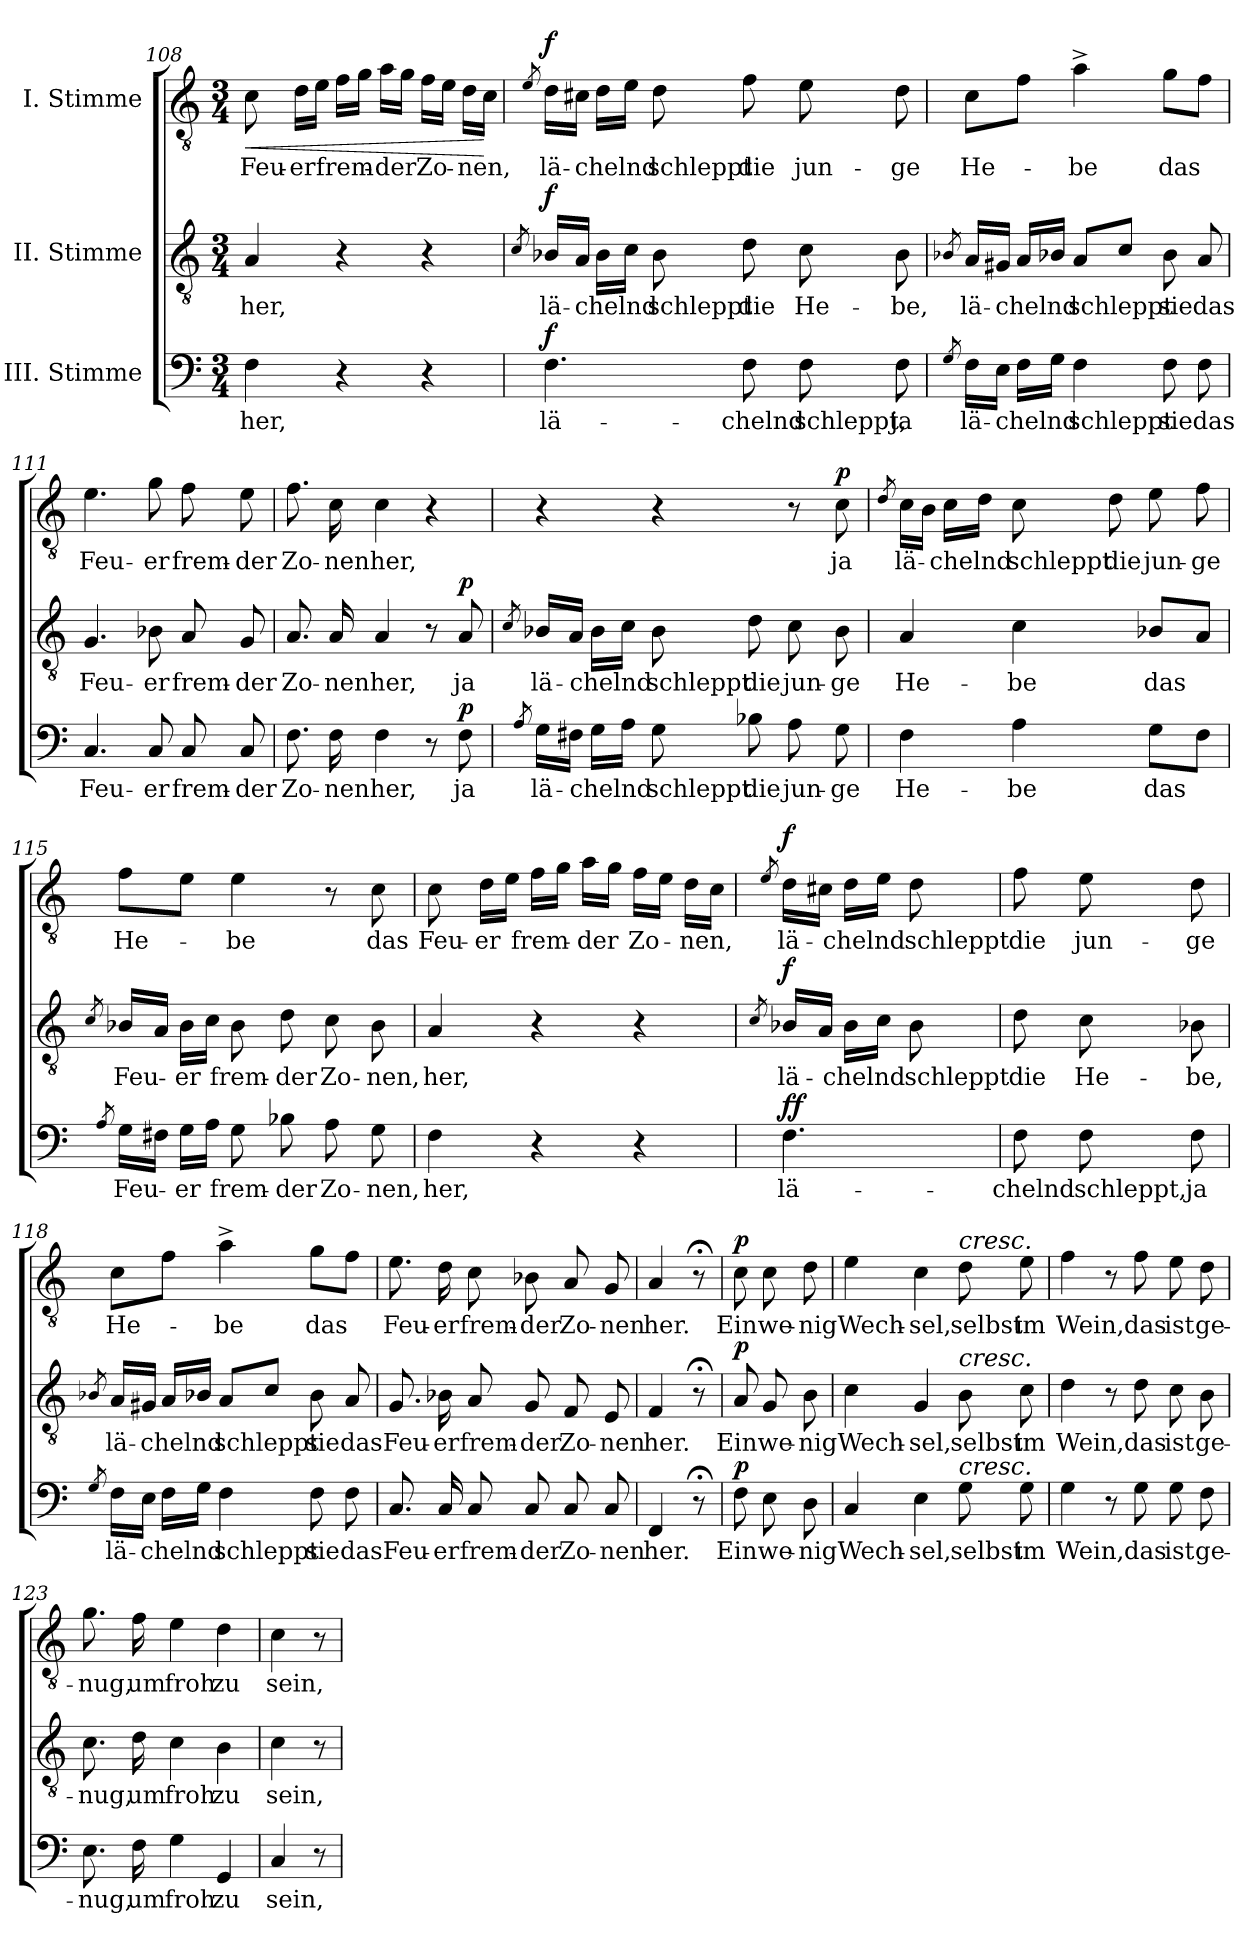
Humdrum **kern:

**kern	**text	**dynam	**kern	**text	**dynam	**kern	**text	**dynam
*part3	*part3	*part3	*part2	*part2	*part2	*part1	*part1	*part1
*staff3	*staff3	*staff3	*staff2	*staff2	*staff2	*staff1	*staff1	*staff1
*I"III. Stimme	*	*	*I"II. Stimme	*	*	*I"I. Stimme	*	*
*clefF4	*	*	*clefGv2	*	*	*clefGv2	*	*
*k[]	*	*	*k[]	*	*	*k[]	*	*
*M3/4	*	*	*M3/4	*	*	*M3/4	*	*
=108	=108	=108	=108	=108	=108	=108	=108	=108
!	!LO:LY:b	!	!	!LO:LY:b	!	!	!LO:LY:b	!LO:HP:b
4F\	her,	.	4A/	her,	.	8c\	Feu-	<
!	!	!	!	!	!	!	!LO:LY:b	!
.	.	.	.	.	.	16d\LL	-er	.
.	.	.	.	.	.	16e\JJ	.	.
!	!	!	!	!	!	!	!LO:LY:b	!
4r	.	.	4r	.	.	16f\LL	frem-	.
.	.	.	.	.	.	16g\JJ	.	.
!	!	!	!	!	!	!	!LO:LY:b	!
.	.	.	.	.	.	16a\LL	-der	.
.	.	.	.	.	.	16g\JJ	.	.
!	!	!	!	!	!	!	!LO:LY:b	!
4r	.	.	4r	.	.	16f\LL	Zo-	.
.	.	.	.	.	.	16e\JJ	.	.
!	!	!	!	!	!	!	!LO:LY:b	!
.	.	.	.	.	.	16d\LL	-nen,	.
.	.	.	.	.	.	16c\JJ	.	[
!!LO:PB:g=z
=109	=109	=109	=109	=109	=109	=109	=109	=109
.	.	.	8qc/	.	.	8qe/	.	.
!	!LO:LY:b	!LO:DY:a	!	!LO:LY:b	!LO:DY:a	!	!LO:LY:b	!LO:DY:a
4.F\	lä-	f	16B-X/LL	lä-	f	16d\LL	lä-	f
.	.	.	16A/JJ	.	.	16c#X\JJ	.	.
!	!	!	!	!LO:LY:b	!	!	!LO:LY:b	!
.	.	.	16B-\LL	-chelnd	.	16d\LL	-chelnd	.
.	.	.	16c\JJ	.	.	16e\JJ	.	.
!	!	!	!	!LO:LY:b	!	!	!LO:LY:b	!
.	.	.	8B-\	schleppt	.	8d\	schleppt	.
!	!LO:LY:b	!	!	!LO:LY:b	!	!	!LO:LY:b	!
8F\	-chelnd	.	8d\	die	.	8f\	die	.
!	!LO:LY:b	!	!	!LO:LY:b	!	!	!LO:LY:b	!
8F\	schleppt,	.	8c\	He-	.	8e\	jun-	.
!	!LO:LY:b	!	!	!LO:LY:b	!	!	!LO:LY:b	!
8F\	ja	.	8B-\	-be,	.	8d\	-ge	.
=110	=110	=110	=110	=110	=110	=110	=110	=110
8qG/	.	.	8qB-X/	.	.	.	.	.
!	!LO:LY:b	!	!	!LO:LY:b	!	!	!LO:LY:b	!
16F\LL	lä-	.	16A/LL	lä-	.	8c\L	He-	.
16E\JJ	.	.	16G#X/JJ	.	.	.	.	.
!	!LO:LY:b	!	!	!LO:LY:b	!	!	!	!
16F\LL	-chelnd	.	16A/LL	-chelnd	.	8f\J	.	.
16G\JJ	.	.	16B-X/JJ	.	.	.	.	.
!	!LO:LY:b	!	!	!LO:LY:b	!	!	!LO:LY:b	!
4F\	schleppt	.	8A/L	schleppt	.	4a^\	-be	.
.	.	.	8c/J	.	.	.	.	.
!	!LO:LY:b	!	!	!LO:LY:b	!	!	!LO:LY:b	!
8F\	sie	.	8B-\	sie	.	8g\L	das	.
!	!LO:LY:b	!	!	!LO:LY:b	!	!	!	!
8F\	das	.	8A/	das	.	8f\J	.	.
=111	=111	=111	=111	=111	=111	=111	=111	=111
!	!LO:LY:b	!	!	!LO:LY:b	!	!	!LO:LY:b	!
4.C/	Feu-	.	4.G/	Feu-	.	4.e\	Feu-	.
!	!LO:LY:b	!	!	!LO:LY:b	!	!	!LO:LY:b	!
8C/	-er	.	8B-X\	-er	.	8g\	-er	.
!	!LO:LY:b	!	!	!LO:LY:b	!	!	!LO:LY:b	!
8C/	frem-	.	8A/	frem-	.	8f\	frem-	.
!	!LO:LY:b	!	!	!LO:LY:b	!	!	!LO:LY:b	!
8C/	-der	.	8G/	-der	.	8e\	-der	.
!!LO:LB:g=z
=112	=112	=112	=112	=112	=112	=112	=112	=112
!	!LO:LY:b	!	!	!LO:LY:b	!	!	!LO:LY:b	!
8.F\	Zo-	.	8.A/	Zo-	.	8.f\	Zo-	.
!	!LO:LY:b	!	!	!LO:LY:b	!	!	!LO:LY:b	!
16F\	-nen	.	16A/	-nen	.	16c\	-nen	.
!	!LO:LY:b	!	!	!LO:LY:b	!	!	!LO:LY:b	!
4F\	her,	.	4A/	her,	.	4c\	her,	.
8r	.	.	8r	.	.	4r	.	.
!	!LO:LY:b	!LO:DY:a	!	!LO:LY:b	!LO:DY:a	!	!	!
8F\	ja	p	8A/	ja	p	.	.	.
=113	=113	=113	=113	=113	=113	=113	=113	=113
8qA/	.	.	8qc/	.	.	.	.	.
!	!LO:LY:b	!	!	!LO:LY:b	!	!	!	!
16G\LL	lä-	.	16B-X/LL	lä-	.	4r	.	.
16F#X\JJ	.	.	16A/JJ	.	.	.	.	.
!	!LO:LY:b	!	!	!LO:LY:b	!	!	!	!
16G\LL	-chelnd	.	16B-\LL	-chelnd	.	.	.	.
16A\JJ	.	.	16c\JJ	.	.	.	.	.
!	!LO:LY:b	!	!	!LO:LY:b	!	!	!	!
8G\	schleppt	.	8B-\	schleppt	.	4r	.	.
!	!LO:LY:b	!	!	!LO:LY:b	!	!	!	!
8B-X\	die	.	8d\	die	.	.	.	.
!	!LO:LY:b	!	!	!LO:LY:b	!	!	!	!
8A\	jun-	.	8c\	jun-	.	8r	.	.
!	!LO:LY:b	!	!	!LO:LY:b	!	!	!LO:LY:b	!LO:DY:a
8G\	-ge	.	8B-\	-ge	.	8c\	ja	p
=114	=114	=114	=114	=114	=114	=114	=114	=114
.	.	.	.	.	.	8qd/	.	.
!	!LO:LY:b	!	!	!LO:LY:b	!	!	!LO:LY:b	!
4F\	He-	.	4A/	He-	.	16c\LL	lä-	.
.	.	.	.	.	.	16B\JJ	.	.
!	!	!	!	!	!	!	!LO:LY:b	!
.	.	.	.	.	.	16c\LL	-chelnd	.
.	.	.	.	.	.	16d\JJ	.	.
!	!LO:LY:b	!	!	!LO:LY:b	!	!	!LO:LY:b	!
4A\	-be	.	4c\	-be	.	8c\	schleppt	.
!	!	!	!	!	!	!	!LO:LY:b	!
.	.	.	.	.	.	8d\	die	.
!	!LO:LY:b	!	!	!LO:LY:b	!	!	!LO:LY:b	!
8G\L	das	.	8B-X/L	das	.	8e\	jun-	.
!	!	!	!	!	!	!	!LO:LY:b	!
8F\J	.	.	8A/J	.	.	8f\	-ge	.
!!LO:LB:g=z
=115	=115	=115	=115	=115	=115	=115	=115	=115
8qA/	.	.	8qc/	.	.	.	.	.
!	!LO:LY:b	!	!	!LO:LY:b	!	!	!LO:LY:b	!
16G\LL	Feu-	.	16B-X/LL	Feu-	.	8f\L	He-	.
16F#X\JJ	.	.	16A/JJ	.	.	.	.	.
!	!LO:LY:b	!	!	!LO:LY:b	!	!	!	!
16G\LL	-er	.	16B-\LL	-er	.	8e\J	.	.
16A\JJ	.	.	16c\JJ	.	.	.	.	.
!	!LO:LY:b	!	!	!LO:LY:b	!	!	!LO:LY:b	!
8G\	frem-	.	8B-\	frem-	.	4e\	-be	.
!	!LO:LY:b	!	!	!LO:LY:b	!	!	!	!
8B-X\	-der	.	8d\	-der	.	.	.	.
!	!LO:LY:b	!	!	!LO:LY:b	!	!	!	!
8A\	Zo-	.	8c\	Zo-	.	8r	.	.
!	!LO:LY:b	!	!	!LO:LY:b	!	!	!LO:LY:b	!
8G\	-nen,	.	8B-\	-nen,	.	8c\	das	.
=116	=116	=116	=116	=116	=116	=116	=116	=116
!	!LO:LY:b	!	!	!LO:LY:b	!	!	!LO:LY:b	!
4F\	her,	.	4A/	her,	.	8c\	Feu-	.
!	!	!	!	!	!	!	!LO:LY:b	!
.	.	.	.	.	.	16d\LL	-er	.
.	.	.	.	.	.	16e\JJ	.	.
!	!	!	!	!	!	!	!LO:LY:b	!
4r	.	.	4r	.	.	16f\LL	frem-	.
.	.	.	.	.	.	16g\JJ	.	.
!	!	!	!	!	!	!	!LO:LY:b	!
.	.	.	.	.	.	16a\LL	-der	.
.	.	.	.	.	.	16g\JJ	.	.
!	!	!	!	!	!	!	!LO:LY:b	!
4r	.	.	4r	.	.	16f\LL	Zo-	.
.	.	.	.	.	.	16e\JJ	.	.
!	!	!	!	!	!	!	!LO:LY:b	!
.	.	.	.	.	.	16d\LL	-nen,	.
.	.	.	.	.	.	16c\JJ	.	.
=117	=117	=117	=117	=117	=117	=117	=117	=117
.	.	.	8qc/	.	.	8qe/	.	.
!	!LO:LY:b	!LO:DY:a	!	!LO:LY:b	!	!	!LO:LY:b	!
!	!	!LO:DY:n=1:a	!	!	!LO:DY:a	!	!	!LO:DY:a
4.F\	lä-	f f	16B-X/LL	lä-	f	16d\LL	lä-	f
.	.	.	16A/JJ	.	.	16c#X\JJ	.	.
!	!	!	!	!LO:LY:b	!	!	!LO:LY:b	!
.	.	.	16B-\LL	-chelnd	.	16d\LL	-chelnd	.
.	.	.	16c\JJ	.	.	16e\JJ	.	.
!	!	!	!	!LO:LY:b	!	!	!LO:LY:b	!
.	.	.	8B-\	schleppt	.	8d\	schleppt	.
!!LO:LB:g=z
=117X7	=117X7	=117X7	=117X7	=117X7	=117X7	=117X7	=117X7	=117X7
!	!LO:LY:b	!	!	!LO:LY:b	!	!	!LO:LY:b	!
8F\	-chelnd	.	8d\	die	.	8f\	die	.
!	!LO:LY:b	!	!	!LO:LY:b	!	!	!LO:LY:b	!
8F\	schleppt,	.	8c\	He-	.	8e\	jun-	.
!	!LO:LY:b	!	!	!LO:LY:b	!	!	!LO:LY:b	!
8F\	ja	.	8B-X\	-be,	.	8d\	-ge	.
=118	=118	=118	=118	=118	=118	=118	=118	=118
8qG/	.	.	8qB-X/	.	.	.	.	.
!	!LO:LY:b	!	!	!LO:LY:b	!	!	!LO:LY:b	!
16F\LL	lä-	.	16A/LL	lä-	.	8c\L	He-	.
16E\JJ	.	.	16G#X/JJ	.	.	.	.	.
!	!LO:LY:b	!	!	!LO:LY:b	!	!	!	!
16F\LL	-chelnd	.	16A/LL	-chelnd	.	8f\J	.	.
16G\JJ	.	.	16B-/JJ	.	.	.	.	.
!	!LO:LY:b	!	!	!LO:LY:b	!	!	!LO:LY:b	!
4F\	schleppt	.	8A/L	schleppt	.	4a^\	-be	.
.	.	.	8c/J	.	.	.	.	.
!	!LO:LY:b	!	!	!LO:LY:b	!	!	!LO:LY:b	!
8F\	sie	.	8B-\	sie	.	8g\L	das	.
!	!LO:LY:b	!	!	!LO:LY:b	!	!	!	!
8F\	das	.	8A/	das	.	8f\J	.	.
=119	=119	=119	=119	=119	=119	=119	=119	=119
!	!LO:LY:b	!	!	!LO:LY:b	!	!	!LO:LY:b	!
8.C/	Feu-	.	8.G/	Feu-	.	8.e\	Feu-	.
!	!LO:LY:b	!	!	!LO:LY:b	!	!	!LO:LY:b	!
16C/	-er	.	16B-X\	-er	.	16d\	-er	.
!	!LO:LY:b	!	!	!LO:LY:b	!	!	!LO:LY:b	!
8C/	frem-	.	8A/	frem-	.	8c\	frem-	.
!	!LO:LY:b	!	!	!LO:LY:b	!	!	!LO:LY:b	!
8C/	-der	.	8G/	-der	.	8B-X\	-der	.
!	!LO:LY:b	!	!	!LO:LY:b	!	!	!LO:LY:b	!
8C/	Zo-	.	8F/	Zo-	.	8A/	Zo-	.
!	!LO:LY:b	!	!	!LO:LY:b	!	!	!LO:LY:b	!
8C/	-nen	.	8E/	-nen	.	8G/	-nen	.
=120	=120	=120	=120	=120	=120	=120	=120	=120
!	!LO:LY:b	!	!	!LO:LY:b	!	!	!LO:LY:b	!
4FF/	her.	.	4F/	her.	.	4A/	her.	.
8r;<	.	.	8r;<	.	.	8r;<	.	.
!!LO:PB:g=z
=120X8	=120X8	=120X8	=120X8	=120X8	=120X8	=120X8	=120X8	=120X8
!	!LO:LY:b	!LO:DY:a	!	!LO:LY:b	!LO:DY:a	!	!LO:LY:b	!LO:DY:a
8F\	Ein	p	8A/	Ein	p	8c\	Ein	p
!	!LO:LY:b	!	!	!LO:LY:b	!	!	!LO:LY:b	!
8E\	we-	.	8G/	we-	.	8c\	we-	.
!	!LO:LY:b	!	!	!LO:LY:b	!	!	!LO:LY:b	!
8D\	-nig	.	8B\	-nig	.	8d\	-nig	.
=121	=121	=121	=121	=121	=121	=121	=121	=121
!	!LO:LY:b	!	!	!LO:LY:b	!	!	!LO:LY:b	!
4C/	Wech-	.	4c\	Wech-	.	4e\	Wech-	.
!	!LO:LY:b	!	!	!LO:LY:b	!	!	!LO:LY:b	!
4E\	-sel,	.	4G/	-sel,	.	4c\	-sel,	.
!	!	!	!	!	!	!LO:TX:a:i:t=cresc.	!	!
!	!	!	!LO:TX:a:i:t=cresc.	!	!	!	!	!
!LO:TX:a:i:t=cresc.	!	!	!	!	!	!	!	!
!	!LO:LY:b	!	!	!LO:LY:b	!	!	!LO:LY:b	!
8G\	selbst	.	8B\	selbst	.	8d\	selbst	.
!	!LO:LY:b	!	!	!LO:LY:b	!	!	!LO:LY:b	!
8G\	im	.	8c\	im	.	8e\	im	.
=122	=122	=122	=122	=122	=122	=122	=122	=122
!	!LO:LY:b	!	!	!LO:LY:b	!	!	!LO:LY:b	!
4G\	Wein,	.	4d\	Wein,	.	4f\	Wein,	.
8r	.	.	8r	.	.	8r	.	.
!	!LO:LY:b	!	!	!LO:LY:b	!	!	!LO:LY:b	!
8G\	das	.	8d\	das	.	8f\	das	.
!	!LO:LY:b	!	!	!LO:LY:b	!	!	!LO:LY:b	!
8G\	ist	.	8c\	ist	.	8e\	ist	.
!	!LO:LY:b	!	!	!LO:LY:b	!	!	!LO:LY:b	!
8F\	ge-	.	8B\	ge-	.	8d\	ge-	.
=123	=123	=123	=123	=123	=123	=123	=123	=123
!	!LO:LY:b	!	!	!LO:LY:b	!	!	!LO:LY:b	!
8.E\	-nug,	.	8.c\	-nug,	.	8.g\	-nug,	.
!	!LO:LY:b	!	!	!LO:LY:b	!	!	!LO:LY:b	!
16F\	um	.	16d\	um	.	16f\	um	.
!	!LO:LY:b	!	!	!LO:LY:b	!	!	!LO:LY:b	!
4G\	froh	.	4c\	froh	.	4e\	froh	.
!	!LO:LY:b	!	!	!LO:LY:b	!	!	!LO:LY:b	!
4GG/	zu	.	4B\	zu	.	4d\	zu	.
=124	=124	=124	=124	=124	=124	=124	=124	=124
!	!LO:LY:b	!	!	!LO:LY:b	!	!	!LO:LY:b	!
4C/	sein,	.	4c\	sein,	.	4c\	sein,	.
8r	.	.	8r	.	.	8r	.	.
=	=	=	=	=	=	=	=	=
*-	*-	*-	*-	*-	*-	*-	*-	*-
